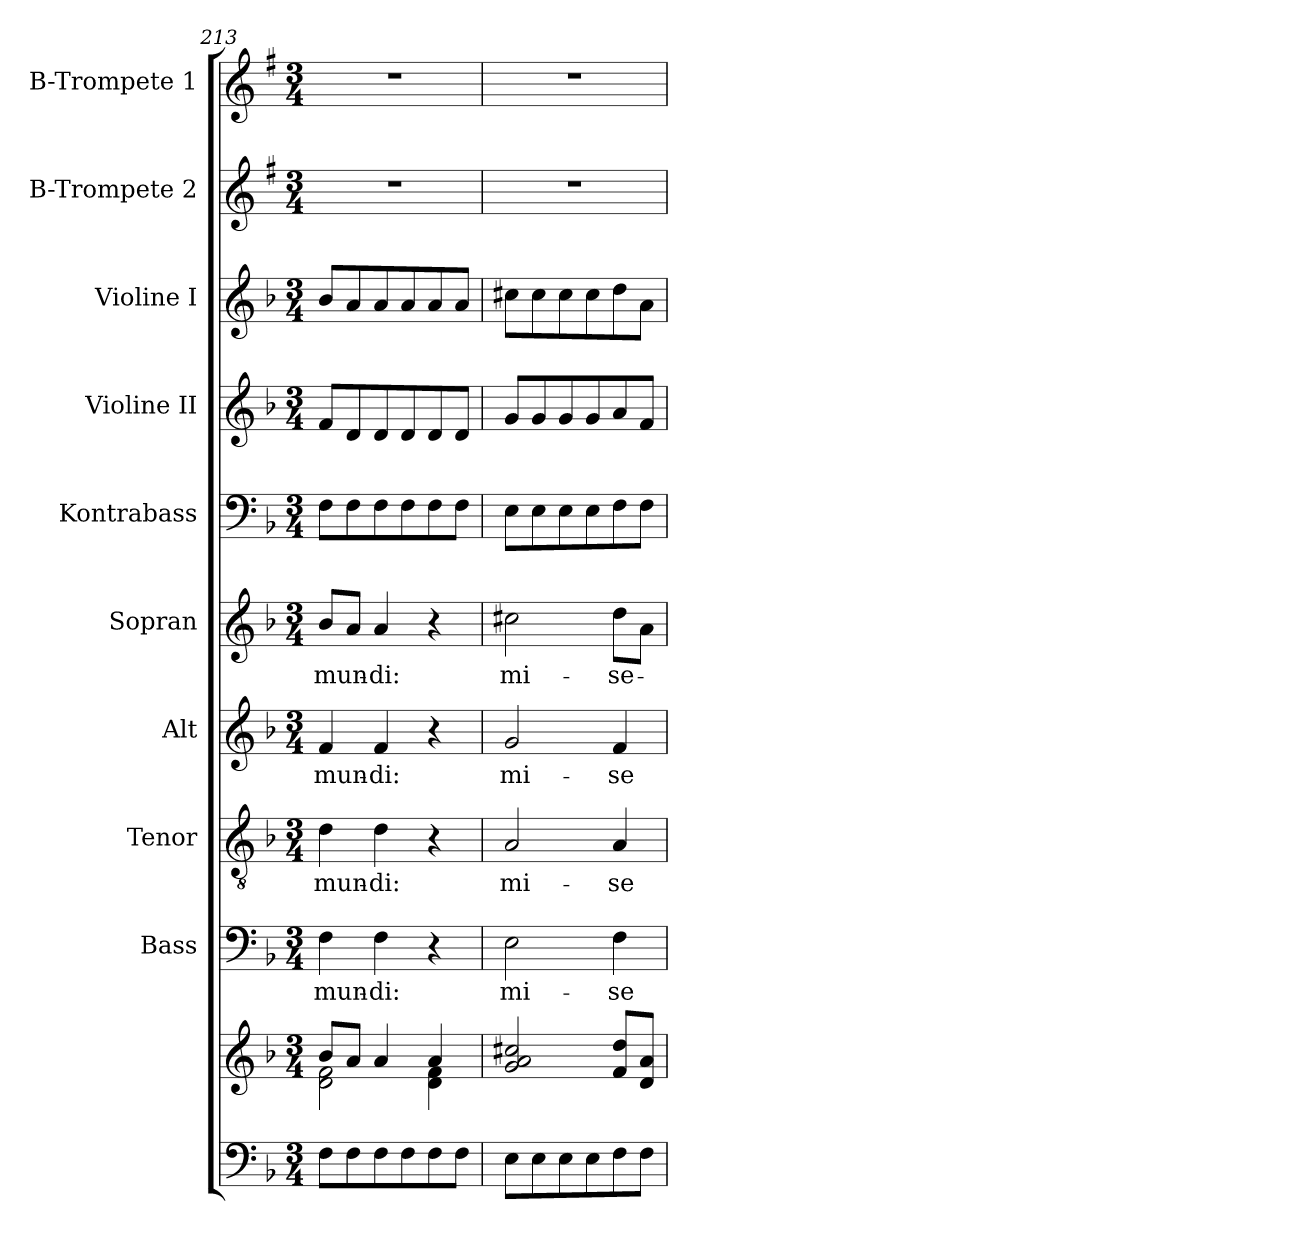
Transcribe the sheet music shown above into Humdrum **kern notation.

**kern	**kern	**kern	**text	**kern	**text	**kern	**text	**kern	**text	**kern	**kern	**kern	**kern	**kern
*part10	*part10	*part9	*part9	*part8	*part8	*part7	*part7	*part6	*part6	*part5	*part4	*part3	*part2	*part1
*staff11	*staff10	*staff9	*staff9	*staff8	*staff8	*staff7	*staff7	*staff6	*staff6	*staff5	*staff4	*staff3	*staff2	*staff1
*	*	*I"Bass	*	*I"Tenor	*	*I"Alt	*	*I"Sopran	*	*I"Kontrabass	*I"Violine II	*I"Violine I	*I"B-Trompete 2	*I"B-Trompete 1
*	*	*I'B.	*	*I'T.	*	*I'A.	*	*I'S.	*	*I'Kb.	*I'Vl. II	*I'Vl. I	*I'B Trp. 2	*I'B Trp. 1
*clefF4	*clefG2	*clefF4	*	*clefGv2	*	*clefG2	*	*clefG2	*	*clefF4	*clefG2	*clefG2	*clefG2	*clefG2
*	*	*	*	*	*	*	*	*	*	*ITrd7c12	*	*	*ITrd1c2	*ITrd1c2
*k[b-]	*k[b-]	*k[b-]	*	*k[b-]	*	*k[b-]	*	*k[b-]	*	*k[b-]	*k[b-]	*k[b-]	*k[b-]	*k[b-]
*F:	*F:	*F:	*	*F:	*	*F:	*	*F:	*	*F:	*F:	*F:	*F:	*F:
*M3/4	*M3/4	*M3/4	*	*M3/4	*	*M3/4	*	*M3/4	*	*M3/4	*M3/4	*M3/4	*M3/4	*M3/4
=213	=213	=213	=213	=213	=213	=213	=213	=213	=213	=213	=213	=213	=213	=213
*	*^	*	*	*	*	*	*	*	*	*	*	*	*	*
!	!	!	!	!LO:LY:b	!	!LO:LY:b	!	!LO:LY:b	!	!LO:LY:b	!	!	!	!	!
8F\L	8b-/L	2d\ 2f\	4F\	mun-	4d\	mun-	4f/	mun-	8b-/L	mun-	8FF\L	8f/L	8b-/L	2.r	2.r
8F\	8a/J	.	.	.	.	.	.	.	8a/J	.	8FF\	8d/	8a/	.	.
!	!	!	!	!LO:LY:b	!	!LO:LY:b	!	!LO:LY:b	!	!LO:LY:b	!	!	!	!	!
8F\	4a/	.	4F\	-di:	4d\	-di:	4f/	-di:	4a/	-di:	8FF\	8d/	8a/	.	.
8F\	.	.	.	.	.	.	.	.	.	.	8FF\	8d/	8a/	.	.
8F\	4a/	4d\ 4f\	4r	.	4r	.	4r	.	4r	.	8FF\	8d/	8a/	.	.
8F\J	.	.	.	.	.	.	.	.	.	.	8FF\J	8d/J	8a/J	.	.
*	*v	*v	*	*	*	*	*	*	*	*	*	*	*	*	*
=214	=214	=214	=214	=214	=214	=214	=214	=214	=214	=214	=214	=214	=214	=214
!	!	!	!LO:LY:b	!	!LO:LY:b	!	!LO:LY:b	!	!LO:LY:b	!	!	!	!	!
8E\L	2g/ 2a/ 2cc#X/	2E\	mi-	2A/	mi-	2g/	mi-	2cc#X\	mi-	8EE\L	8g/L	8cc#X\L	2.r	2.r
8E\	.	.	.	.	.	.	.	.	.	8EE\	8g/	8cc#\	.	.
8E\	.	.	.	.	.	.	.	.	.	8EE\	8g/	8cc#\	.	.
8E\	.	.	.	.	.	.	.	.	.	8EE\	8g/	8cc#\	.	.
!	!	!	!LO:LY:b	!	!LO:LY:b	!	!LO:LY:b	!	!LO:LY:b	!	!	!	!	!
8F\	8f/ 8dd/L	4F\	-se-	4A/	-se-	4f/	-se-	8dd\L	-se-	8FF\	8a/	8dd\	.	.
8F\J	8d/ 8a/J	.	.	.	.	.	.	8a\J	.	8FF\J	8f/J	8a\J	.	.
=	=	=	=	=	=	=	=	=	=	=	=	=	=	=
*-	*-	*-	*-	*-	*-	*-	*-	*-	*-	*-	*-	*-	*-	*-
